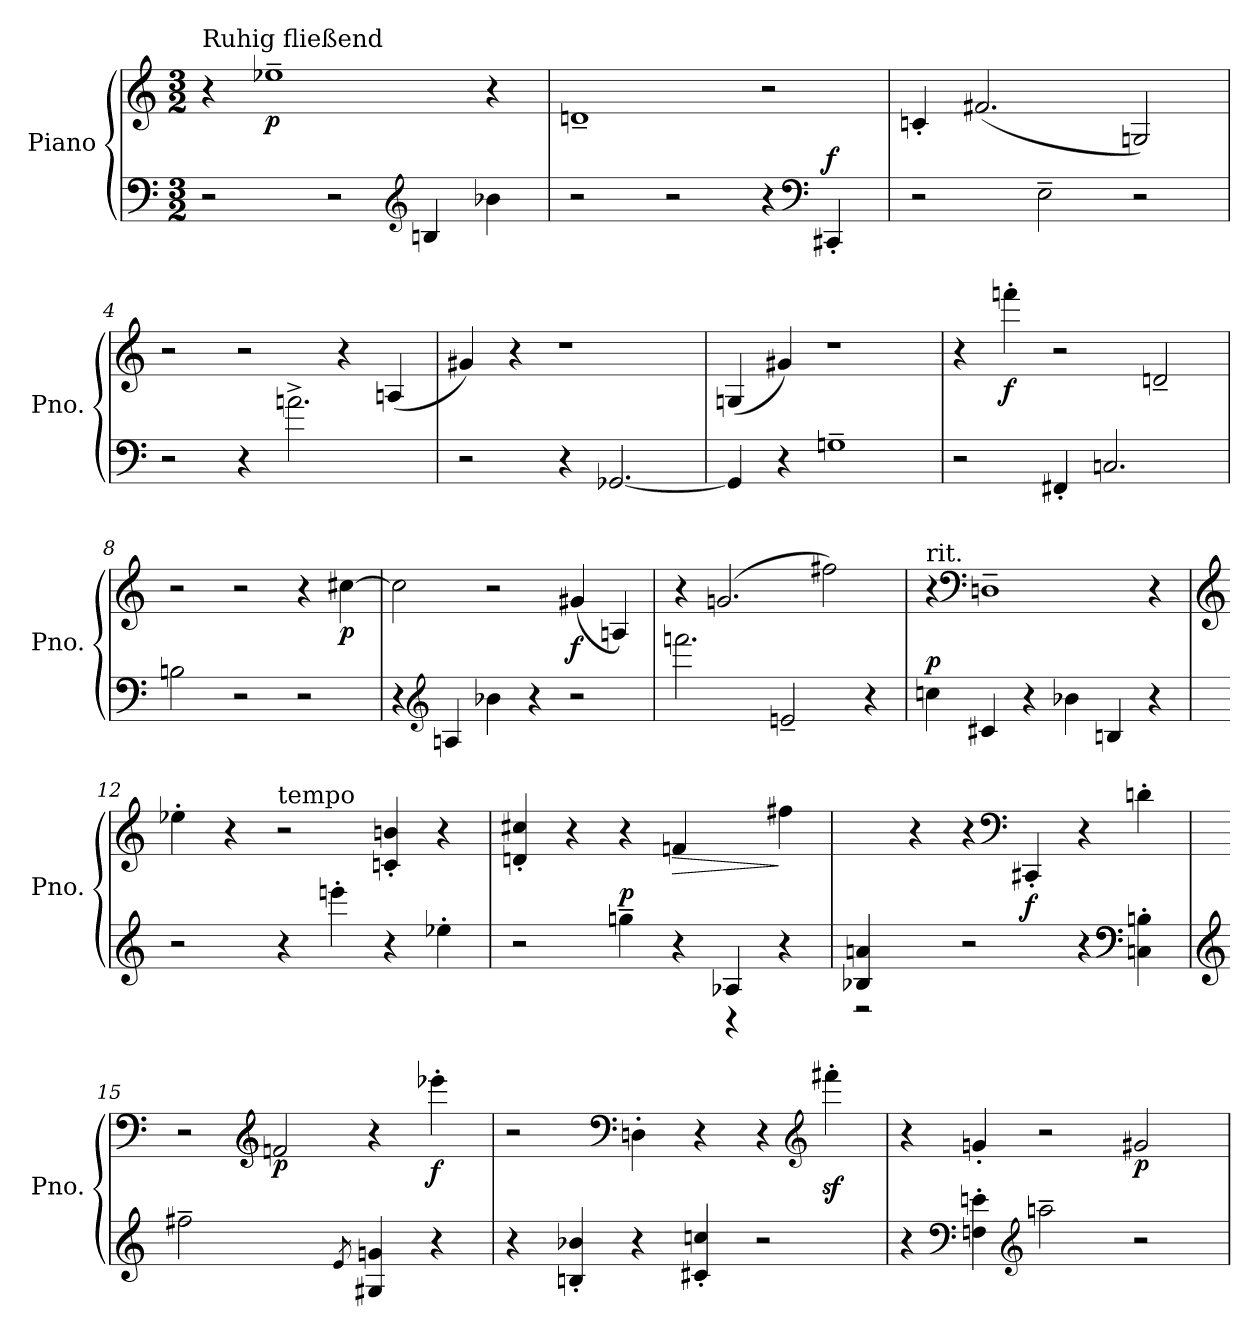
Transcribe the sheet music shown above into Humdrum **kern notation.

**kern	**kern	**dynam
*part1	*part1	*part1
*staff2	*staff1	*staff1/2
*I"Piano	*	*
*I'Pno.	*	*
*clefF4	*clefG2	*
*k[]	*k[]	*
*M3/2	*M3/2	*
*MM80	*MM80	*
=1	=1	=1
!	!LO:TX:a:t=Ruhig fließend	!
2r	4r	.
!	!	!LO:DY:b
.	1ee-X~	p
2r	.	.
*clefG2	*	*
4Bn/	.	.
4b-X\	4r	.
=2	=2	=2
2r	1dn~	.
2r	.	.
4r	2r	.
*clefF4	*	*
!	!	!LO:DY:a=2
4CC#X'/	.	f
=3	=3	=3
2r	4cn'/	.
.	(2.f#X/	.
2E~\	.	.
2r	2Gn/)	.
=4	=4	=4
2r	2r	.
4r	2r	.
2.an^\	.	.
.	4r	.
.	(4An/	.
=5	=5	=5
2r	4g#X/)	.
.	4r	.
4r	1r	.
[2.GG-X/	.	.
=6	=6	=6
4GG-/]	(4Gn/	.
4r	4g#X/)	.
1Gn~	1r	.
!!LO:LB:g=z
=7	=7	=7
2r	4r	.
!	!	!LO:DY:b
.	4fffn'\	f
4FF#X'/	2r	.
2.Cn/	.	.
.	2dn~/	.
=8	=8	=8
2Bn\	2r	.
2r	2r	.
2r	4r	.
!	!	!LO:DY:b
.	[4cc#X\	p
=9	=9	=9
4r	2cc#\]	.
*clefG2	*	*
4An/	.	.
4b-X\	2r	.
4r	.	.
!	!	!LO:DY:b
2r	(4g#X/	f
.	4An/)	.
=10	=10	=10
2.fffn\	4r	.
.	(2.gn/	.
2en~/	.	.
.	2ff#X\)	.
4r	.	.
=11	=11	=11
!	!LO:TX:a:t=rit.	!
!	!	!LO:DY:a=2
4ccn\	4r	p
*	*clefF4	*
4c#X/	1Dn~	.
4r	.	.
4b-X\	.	.
4Bn/	.	.
4r	4r	.
!!LO:LB:g=z
=12	=12	=12
*	*clefG2	*
2r	4ee-X'\	.
.	4r	.
!	!LO:TX:a:t=tempo	!
4r	2r	.
4eeen'\	.	.
4r	4cn/' 4bn/'	.
4ee-X'\	4r	.
=13	=13	=13
*^	*	*
1ryy	2r	4dn/' 4cc#X/'	.
.	.	4r	.
!	!	!	!LO:DY:a=2
.	4ggn~\	4r	p
!	!	!	!LO:HP:b
.	4r	(>4fn/	>
4A-X/)	4r	4ryy	.
4ryy	4r	(4ff#X\	]
=14	=14	=14	=14
4B-X/ 4an/)	2r	4ryy	.
1ryy	.	4r	.
.	2r	4r	.
*	*	*clefF4	*
!	!	!	!LO:DY:b
.	.	4CC#X'/	f
.	4r	4r	.
*clefF4	*	*	*
4ryy	4Cn\' 4B\'	4dn'\	.
*v	*v	*	*
=15	=15	=15
*clefG2	*	*
*	*^	*
2ff#X~\	2r	2ryy	.
*	*clefG2	*	*
!	!	!	!LO:DY:b
2ryy	2ryy	(2fn/	p
8qe/	.	.	.
4G#X/ 4gn/)	4r	2ryy	.
!	!	!	!LO:DY:b
4r	4eee-X'\	.	f
*	*v	*v	*
!!LO:LB:g=z
=16	=16	=16
4r	2r	.
4Bn/' 4b-X/'	.	.
*	*clefF4	*
4r	4Dn'\	.
4c#X/' 4ccn/'	4r	.
2r	4r	.
*	*clefG2	*
.	4fff#Xz<'\	.
=17	=17	=17
4r	4r	.
*clefF4	*	*
4Fn\' 4en\'	4gn'/	.
*clefG2	*	*
2aan~\	2r	.
!	!	!LO:DY:b
2r	2g#X/	p
=	=	=
*-	*-	*-
